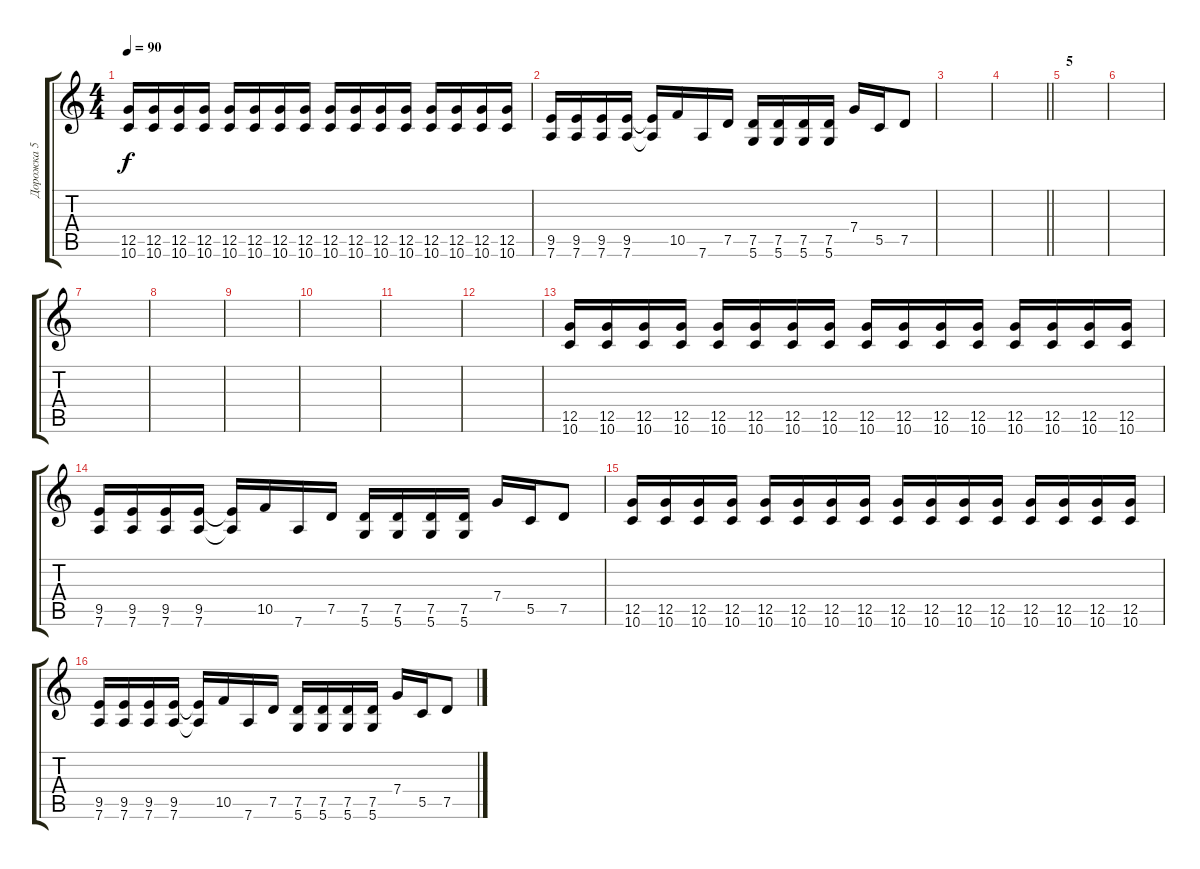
\track ("Дорожка 5" "Дорожка 5") {instrument distortionguitar}
\staff {score tabs}
\tuning (D4 A3 F3 C3 G2 D2) {hide}
\ts (4 4)
\tempo 90
\clef g2
\ks c
(12.5 10.6).16{dy f instrument distortionguitar} (12.5 10.6).16 (12.5 10.6).16 (12.5 10.6).16 (12.5 10.6).16 (12.5 10.6).16 (12.5 10.6).16 (12.5 10.6).16 (12.5 10.6).16 (12.5 10.6).16 (12.5 10.6).16 (12.5 10.6).16 (12.5 10.6).16 (12.5 10.6).16 (12.5 10.6).16 (12.5 10.6).16 |
(9.5 7.6).16 (9.5 7.6).16 (9.5 7.6).16 (9.5 7.6).16 (9.5{t} 7.6{t}).16 10.5.16 7.6.16 7.5.16 (7.5 5.6).16 (7.5 5.6).16 (7.5 5.6).16 (7.5 5.6).16 7.4.16 5.5.16 7.5.8 |
|
\barLineRight lightlight
|
\section ("" "5")
|
|
|
|
|
|
|
|
(12.5 10.6).16{instrument distortionguitar} (12.5 10.6).16 (12.5 10.6).16 (12.5 10.6).16 (12.5 10.6).16 (12.5 10.6).16 (12.5 10.6).16 (12.5 10.6).16 (12.5 10.6).16 (12.5 10.6).16 (12.5 10.6).16 (12.5 10.6).16 (12.5 10.6).16 (12.5 10.6).16 (12.5 10.6).16 (12.5 10.6).16 |
(9.5 7.6).16 (9.5 7.6).16 (9.5 7.6).16 (9.5 7.6).16 (9.5{t} 7.6{t}).16 10.5.16 7.6.16 7.5.16 (7.5 5.6).16 (7.5 5.6).16 (7.5 5.6).16 (7.5 5.6).16 7.4.16 5.5.16 7.5.8 |
(12.5 10.6).16{instrument distortionguitar} (12.5 10.6).16 (12.5 10.6).16 (12.5 10.6).16 (12.5 10.6).16 (12.5 10.6).16 (12.5 10.6).16 (12.5 10.6).16 (12.5 10.6).16 (12.5 10.6).16 (12.5 10.6).16 (12.5 10.6).16 (12.5 10.6).16 (12.5 10.6).16 (12.5 10.6).16 (12.5 10.6).16 |
(9.5 7.6).16 (9.5 7.6).16 (9.5 7.6).16 (9.5 7.6).16 (9.5{t} 7.6{t}).16 10.5.16 7.6.16 7.5.16 (7.5 5.6).16 (7.5 5.6).16 (7.5 5.6).16 (7.5 5.6).16 7.4.16 5.5.16 7.5.8
